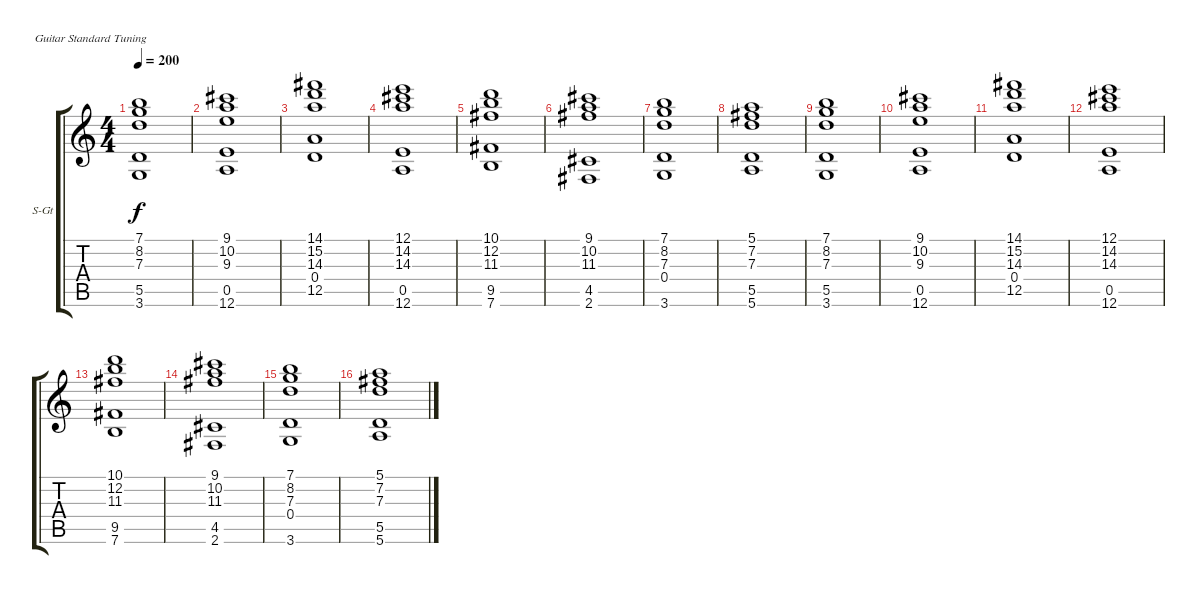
\bracketExtendMode groupsimilarinstruments
\firstSystemTrackNameOrientation horizontal
\otherSystemsTrackNameOrientation horizontal
\track ("Orchestre" "S-Gt") {instrument stringensemble1}
\staff {score tabs}
\tuning (E4 B3 G3 D3 A2 E2)
\displaytranspose 12
\ts (4 4)
\tempo 200
\clef g2
\ks c
(7.1 8.2 7.3 5.5 3.6).1{dy f} |
(9.1 10.2 9.3 0.5 12.6).1 |
(14.1 15.2 14.3 0.4 12.5).1 |
(12.1 14.2 14.3 0.5 12.6).1 |
(10.1 12.2 11.3 9.5 7.6).1 |
(9.1 10.2 11.3 4.5 2.6).1 |
(7.1 8.2 7.3 0.4 3.6).1 |
(5.1 7.2 7.3 5.5 5.6).1 |
(7.1 8.2 7.3 5.5 3.6).1 |
(9.1 10.2 9.3 0.5 12.6).1 |
(14.1 15.2 14.3 0.4 12.5).1 |
(12.1 14.2 14.3 0.5 12.6).1 |
(10.1 12.2 11.3 9.5 7.6).1 |
(9.1 10.2 11.3 4.5 2.6).1 |
(7.1 8.2 7.3 0.4 3.6).1 |
(5.1 7.2 7.3 5.5 5.6).1
